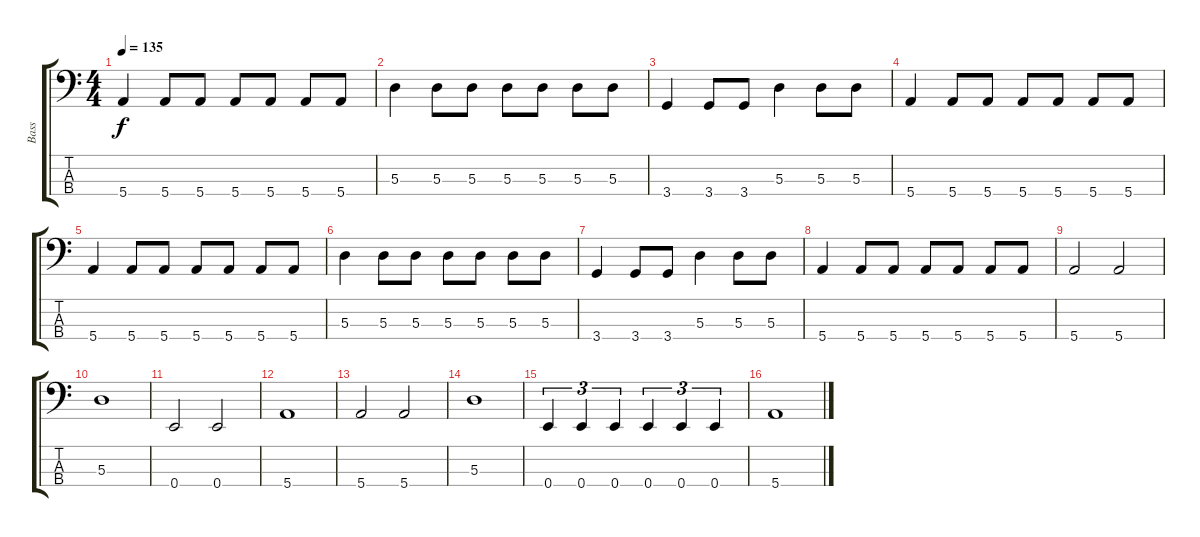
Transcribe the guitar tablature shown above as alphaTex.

\track ("Bass" "Bass") {instrument electricbasspick}
\staff {score tabs}
\tuning (G2 D2 A1 E1) {hide}
\ts (4 4)
\tempo 135
\clef f4
\ks c
5.4.4{dy f} 5.4.8 5.4.8 5.4.8 5.4.8 5.4.8 5.4.8 |
5.3.4 5.3.8 5.3.8 5.3.8 5.3.8 5.3.8 5.3.8 |
3.4.4 3.4.8 3.4.8 5.3.4 5.3.8 5.3.8 |
5.4.4 5.4.8 5.4.8 5.4.8 5.4.8 5.4.8 5.4.8 |
5.4.4 5.4.8 5.4.8 5.4.8 5.4.8 5.4.8 5.4.8 |
5.3.4 5.3.8 5.3.8 5.3.8 5.3.8 5.3.8 5.3.8 |
3.4.4 3.4.8 3.4.8 5.3.4 5.3.8 5.3.8 |
5.4.4 5.4.8 5.4.8 5.4.8 5.4.8 5.4.8 5.4.8 |
5.4.2 5.4.2 |
5.3.1 |
0.4.2 0.4.2 |
5.4.1 |
5.4.2 5.4.2 |
5.3.1 |
0.4.4{tu (3 2)} 0.4.4{tu (3 2)} 0.4.4{tu (3 2)} 0.4.4{tu (3 2)} 0.4.4{tu (3 2)} 0.4.4{tu (3 2)} |
5.4.1
